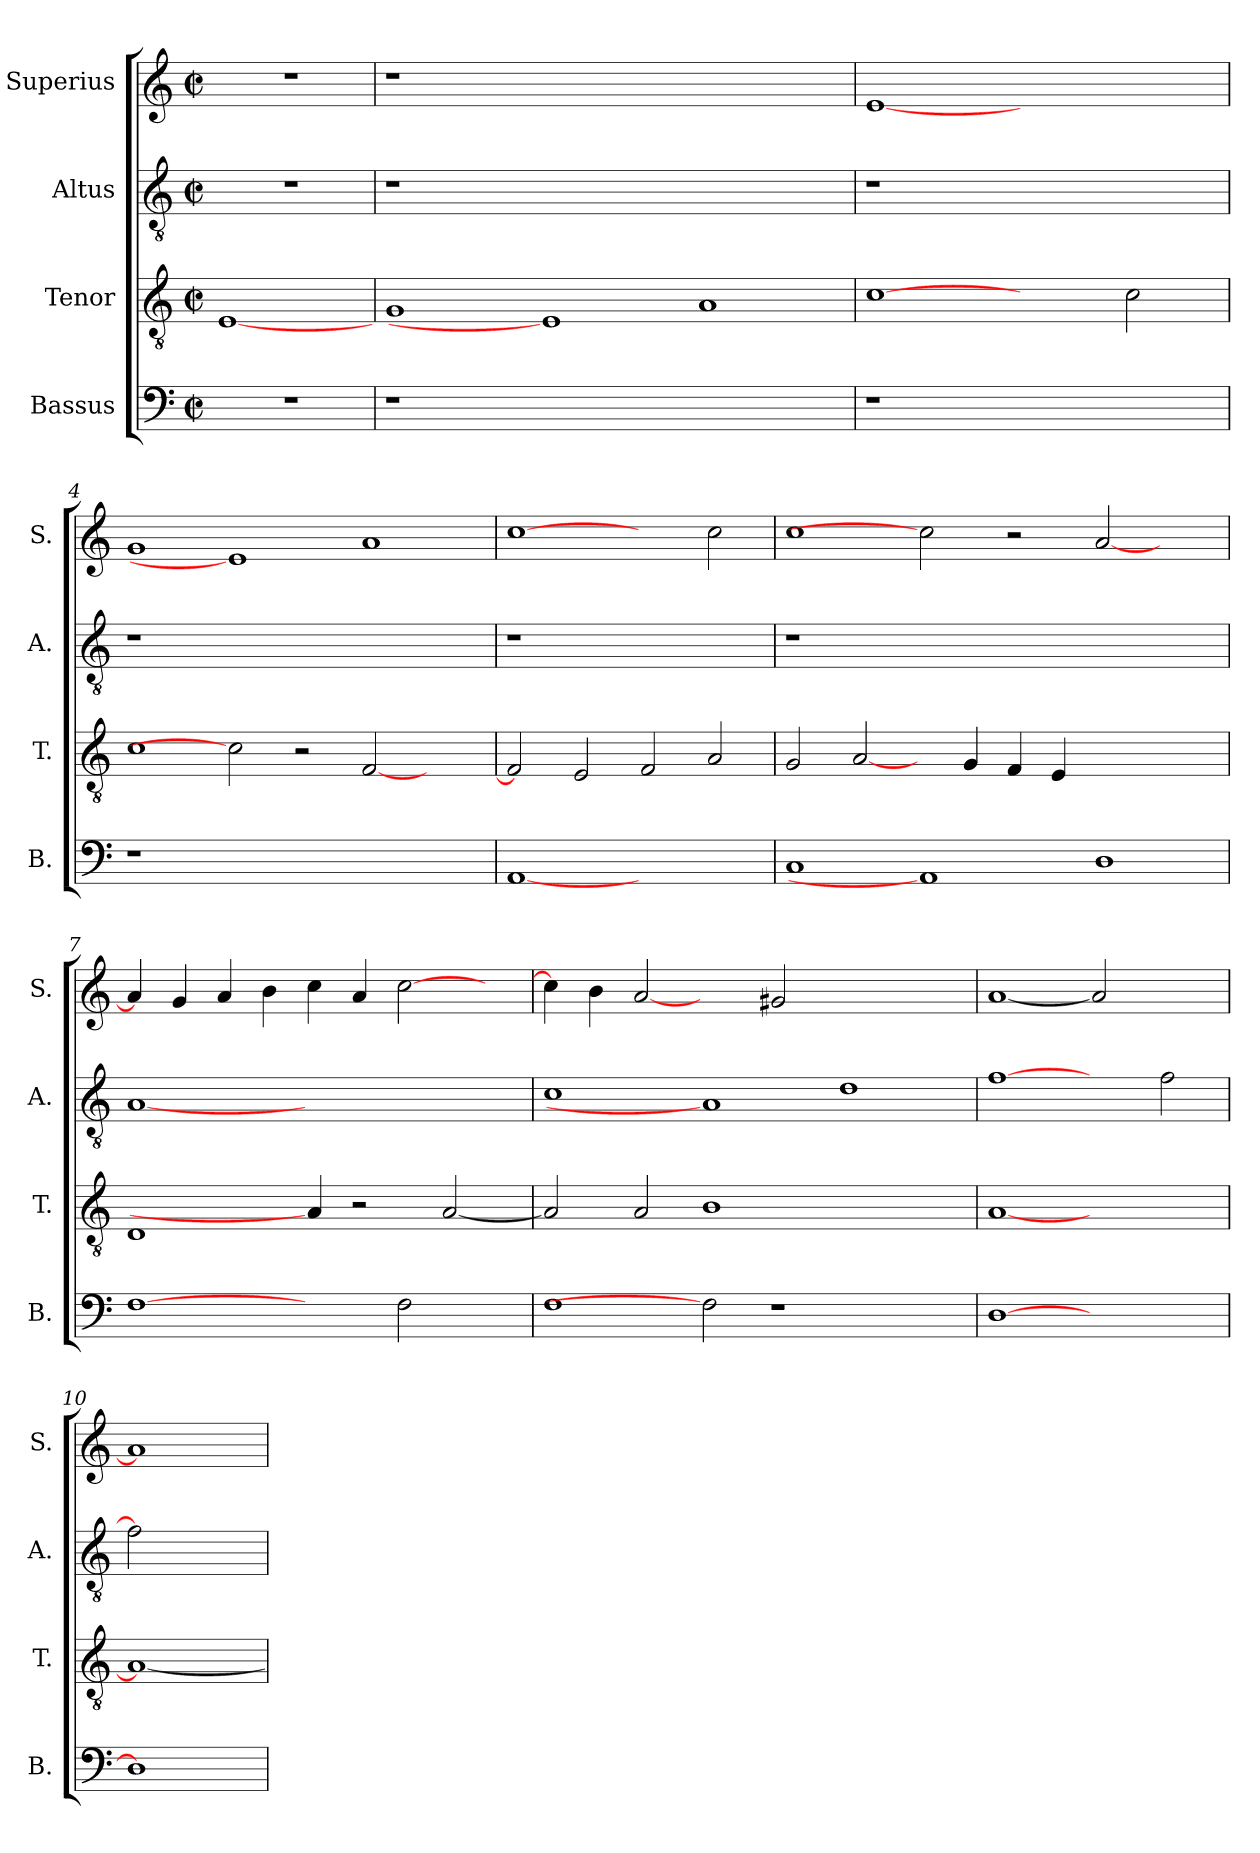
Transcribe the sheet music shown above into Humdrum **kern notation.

**kern	**kern	**kern	**kern
*part4	*part3	*part2	*part1
*staff4	*staff3	*staff2	*staff1
*I"Bassus	*I"Tenor	*I"Altus	*I"Superius
*I'B.	*I'T.	*I'A.	*I'S.
!!LO:PB:g=z
*clefF4	*clefGv2	*clefGv2	*clefG2
*	*ITrd7c12	*ITrd7c12	*
*k[]	*k[]	*k[]	*k[]
*C:	*C:	*C:	*C:
*M2/2	*M2/2	*M2/2	*M2/2
*met(c|)	*met(c|)	*met(c|)	*met(c|)
=1	=1	=1	=1
!LO:N:vis=1	!	!LO:N:vis=1	!LO:N:vis=1
1r	[1EEi	1r	1r
=2	=2	=2	=2
!LO:N:vis=1	!	!LO:N:vis=1	!LO:N:vis=1
1r	1GGi	1r	1r
0ryy	1EEi]	0ryy	0ryy
.	1AAi	.	.
=3	=3	=3	=3
!LO:N:vis=1	!	!LO:N:vis=1	!
1r	[1Ci	1r	[1ei
1ryy	2ryy	1ryy	1ryy
.	2Ci\	.	.
=4	=4	=4	=4
!LO:N:vis=1	!	!LO:N:vis=1	!
1r	1Ci	1r	1gi
0ryy	2Ci]	0ryy	1ei]
.	2r	.	.
.	[<2FFi/	.	1ai
.	2ryy	.	.
=5	=5	=5	=5
!	!	!LO:N:vis=1	!
[1AAi	2FFi/]	1r	[1cci
.	2EEi/	.	.
1ryy	2FFi/	1ryy	2ryy
.	2AAi/	.	2cci\
=6	=6	=6	=6
!	!	!LO:N:vis=1	!
1Ci	2GGi/	1r	1cci
.	[2AAi/	.	.
1AAi]	4ryy	0ryy	2cci]
.	4GGi/	.	.
.	4FFi/	.	2r
.	4EEi/	.	.
1Di	1ryy	.	[<2ai/
.	.	.	2ryy
!!LO:LB:g=z
=7	=7	=7	=7
[1Fi	1DDi	[1AAi	4ai/]
.	.	.	4gi/
.	.	.	4ai/
.	.	.	4bi\
2ryy	4AAi/]	1ryy	4cci\
.	2r	.	4ai/
2Fi\	.	.	[>2cci\
.	[<2AAi/	.	.
4ryy	.	4ryy	4ryy
=8	=8	=8	=8
1Fi	2AAi/]	1Ci	4cci\]
.	.	.	4bi\
.	2AAi/	.	[2ai
2Fi]	1BBi	1AAi]	2ryy
1r	.	.	2g#Xi/
.	1ryy	1Di	1ryy
2ryy	.	.	.
=9	=9	=9	=9
[1Di	[<1AAi	[1Fi	[1ai
1ryy	1ryy	2ryy	2ai]
.	.	2Fi\	2ryy
=10	=10	=10	=10
1Di]	1AAi_	2Fi]	1ai]
.	.	2ryy	.
=	=	=	=
*-	*-	*-	*-
